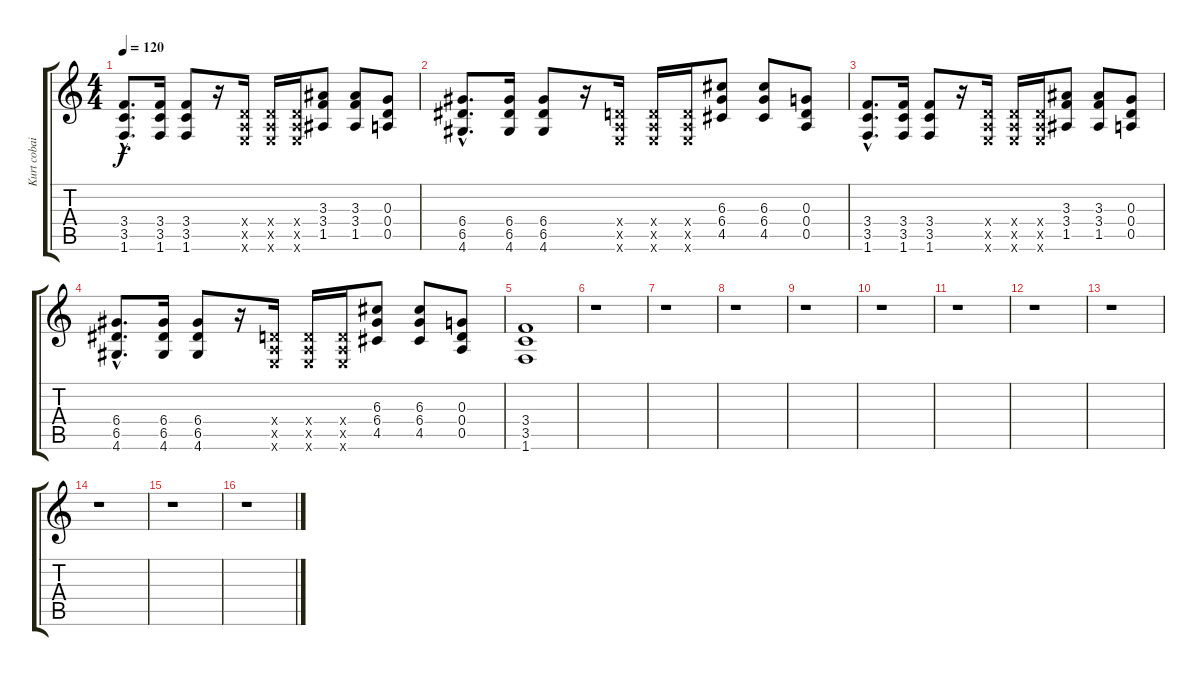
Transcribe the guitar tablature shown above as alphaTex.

\track ("Kurt cobain" "Kurt cobai") {instrument electricguitarjazz}
\staff {score tabs}
\tuning (E4 B3 G3 D3 A2 E2) {hide}
\ts (4 4)
\tempo 120
\clef g2
\ks c
(3.4{hac} 3.5{hac} 1.6{hac}).8{d dy f} (3.4 3.5 1.6).16 (3.4 3.5 1.6).8 r.16 (0.4{x} 0.5{x} 0.6{x}).16 (0.4{x} 0.5{x} 0.6{x}).16 (0.4{x} 0.5{x} 0.6{x}).16 (3.3 3.4 1.5).8 (3.3 3.4 1.5).8 (0.3 0.4 0.5).8 |
(6.4{hac} 6.5{hac} 4.6{hac}).8{d} (6.4 6.5 4.6).16 (6.4 6.5 4.6).8 r.16 (0.4{x} 0.5{x} 0.6{x}).16 (0.4{x} 0.5{x} 0.6{x}).16 (0.4{x} 0.5{x} 0.6{x}).16 (6.3 6.4 4.5).8 (6.3 6.4 4.5).8 (0.3 0.4 0.5).8 |
(3.4{hac} 3.5{hac} 1.6{hac}).8{d} (3.4 3.5 1.6).16 (3.4 3.5 1.6).8 r.16 (0.4{x} 0.5{x} 0.6{x}).16 (0.4{x} 0.5{x} 0.6{x}).16 (0.4{x} 0.5{x} 0.6{x}).16 (3.3 3.4 1.5).8 (3.3 3.4 1.5).8 (0.3 0.4 0.5).8 |
(6.4{hac} 6.5{hac} 4.6{hac}).8{d} (6.4 6.5 4.6).16 (6.4 6.5 4.6).8 r.16 (0.4{x} 0.5{x} 0.6{x}).16 (0.4{x} 0.5{x} 0.6{x}).16 (0.4{x} 0.5{x} 0.6{x}).16 (6.3 6.4 4.5).8 (6.3 6.4 4.5).8 (0.3 0.4 0.5).8 |
(3.4 3.5 1.6).1 |
r.1 |
r.1 |
r.1 |
r.1 |
r.1 |
r.1 |
r.1 |
r.1 |
r.1 |
r.1 |
r.1
